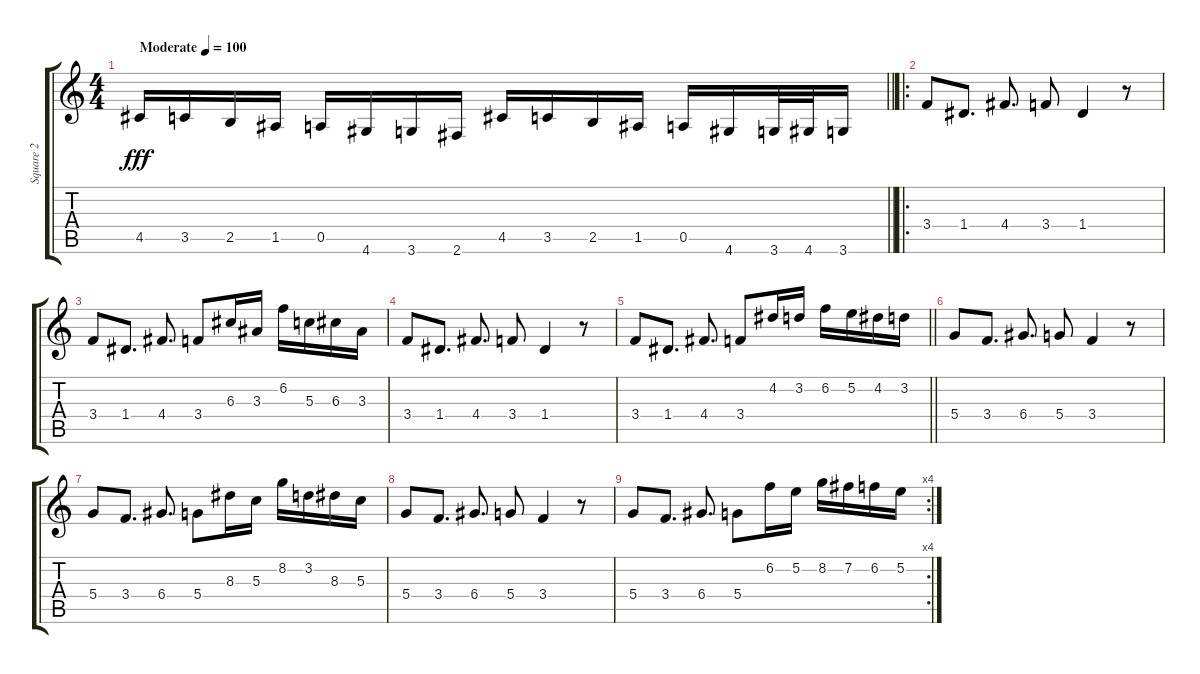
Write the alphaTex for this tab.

\track ("Square 2" "Square 2") {instrument electricguitarjazz}
\staff {score tabs}
\tuning (E4 B3 G3 D3 A2 E2) {hide}
\ts (4 4)
\tempo (100 "Moderate")
\clef g2
\barLineRight lightlight
\ks c
4.5.16{dy fff instrument electricguitarjazz} 3.5.16 2.5.16 1.5.16 0.5.16 4.6.16 3.6.16 2.6.16 4.5.16 3.5.16 2.5.16 1.5.16 0.5.16 4.6.16 3.6.32 4.6.32 3.6.16 |
\ro
\section ("" "")
3.4.8 1.4.8{d} 4.4.8{d} 3.4.8 1.4.4 r.8 |
3.4.8 1.4.8{d} 4.4.8{d} 3.4.8 6.3.16 3.3.16 6.2.16 5.3.16 6.3.16 3.3.16 |
3.4.8 1.4.8{d} 4.4.8{d} 3.4.8 1.4.4 r.8 |
\barLineRight lightlight
3.4.8 1.4.8{d} 4.4.8{d} 3.4.8 4.2.16 3.2.16 6.2.16 5.2.16 4.2.16 3.2.16 |
\section ("" "")
5.4.8 3.4.8{d} 6.4.8{d} 5.4.8 3.4.4 r.8 |
5.4.8 3.4.8{d} 6.4.8{d} 5.4.8 8.3.16 5.3.16 8.2.16 3.2.16 8.3.16 5.3.16 |
5.4.8 3.4.8{d} 6.4.8{d} 5.4.8 3.4.4 r.8 |
\rc 4
5.4.8 3.4.8{d} 6.4.8{d} 5.4.8 6.2.16 5.2.16 8.2.16 7.2.16 6.2.16 5.2.16
